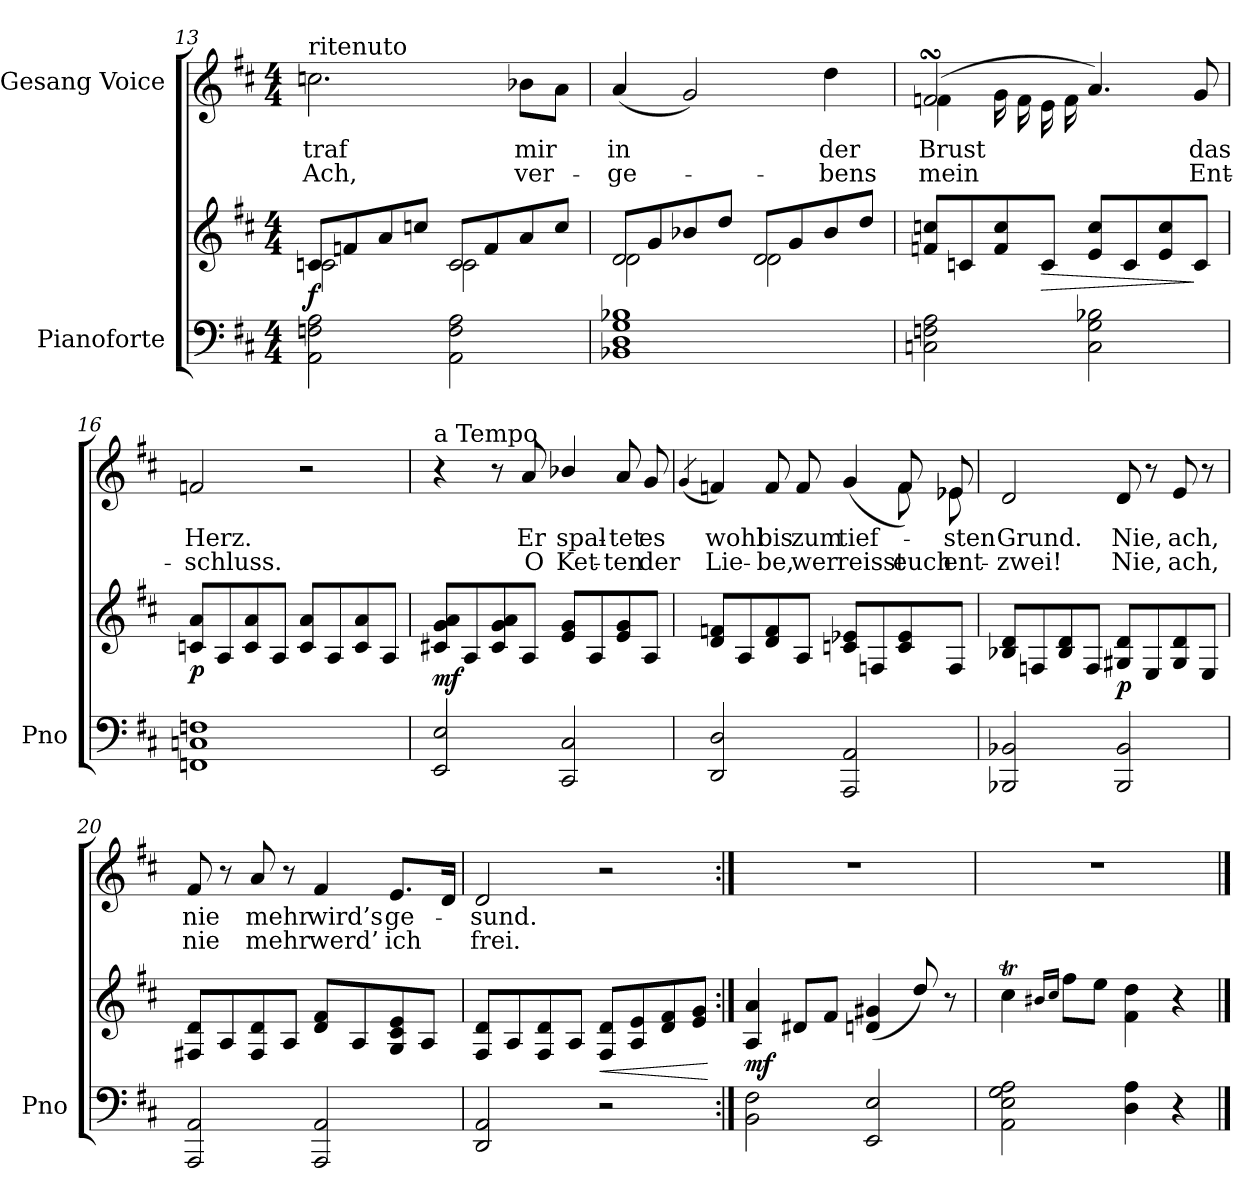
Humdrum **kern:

**kern	**kern	**dynam	**kern	**text	**text
*part2	*part2	*part2	*part1	*part1	*part1
*staff3	*staff2	*staff2/3	*staff1	*staff1	*staff1
*I"Pianoforte	*	*	*I"Gesang Voice	*	*
*I'Pno	*	*	*	*	*
*clefF4	*clefG2	*	*clefG2	*	*
*k[f#c#]	*k[f#c#]	*	*k[f#c#]	*	*
*M4/4	*M4/4	*	*M4/4	*	*
=13	=13	=13	=13	=13	=13
!	!	!	!LO:TX:a:t=ritenuto	!	!
!	!LO:N:head=open	!LO:DY:b	!	!	!
*	*^	*	*	*	*
2AA\ 2Fn\ 2A\	8cn/L	2c\	f	2.ccn\	traf	Ach,
.	8fn/	.	.	.	.	.
.	8a/	.	.	.	.	.
.	8ccn/J	.	.	.	.	.
!	!LO:N:head=open	!	!	!	!	!
2AA\ 2F\ 2A\	8c/L	2c\	.	.	.	.
.	8f/	.	.	.	.	.
.	8a/	.	.	8b-X\L	mir	ver-
.	8cc/J	.	.	8a\J	.	.
=14	=14	=14	=14	=14	=14	=14
!	!LO:N:head=open	!	!	!	!	!
1BB-X 1D 1G 1B-X	8d/L	2d\	.	(4a/	in	-ge-
.	8g/	.	.	.	.	.
.	8b-X/	.	.	2g/)	.	.
.	8dd/J	.	.	.	.	.
!	!LO:N:head=open	!	!	!	!	!
.	8d/L	2d\	.	.	.	.
.	8g/	.	.	.	.	.
.	8b-/	.	.	4dd\	der	-bens
.	8dd/J	.	.	.	.	.
*	*v	*v	*	*	*	*
=15	=15	=15	=15	=15	=15
*	*	*	*^	*	*
2Cn\ 2Fn\ 2A\	8fn/ 8ccn/L	.	(<2fnsSSs/	4f!	Brust	mein
.	8cni/	.	.	.	.	.
.	8f/ 8cc/	.	.	16g!	.	.
.	.	.	.	16f!	.	.
!	!	!LO:HP:b	!	!	!	!
.	8c/J	>	.	16e!	.	.
.	.	.	.	16f!	.	.
2C\ 2G\ 2B-X\	8e/ 8cc/L	.	4.a/)	2ryy	.	.
.	8c/	.	.	.	.	.
.	8e/ 8cc/	.	.	.	.	.
.	8c/J	]	8g/	.	das	Ent-
*	*	*	*v	*v	*	*
=16	=16	=16	=16	=16	=16
!	!	!LO:DY:b	!	!	!
1FFn 1Cn 1Fn	8cn/ 8a/L	p	2fn/	Herz.	-schluss.
.	8A/	.	.	.	.
.	8c/ 8a/	.	.	.	.
.	8A/J	.	.	.	.
.	8c/ 8a/L	.	2r	.	.
.	8A/	.	.	.	.
.	8c/ 8a/	.	.	.	.
.	8A/J	.	.	.	.
=17	=17	=17	=17	=17	=17
!	!	!	!LO:TX:a:t=a Tempo	!	!
!	!	!LO:DY:b	!	!	!
2EE/ 2E/	8c#X/ 8g/ 8a/L	mf	4r	.	.
.	8A/	.	.	.	.
.	8c#/ 8g/ 8a/	.	8r	.	.
.	8A/J	.	8a/	Er	O
2CC#/ 2C#/	8e/ 8g/L	.	4b-X/	spal-	Ket-
.	8A/	.	.	.	.
.	8e/ 8g/	.	8a/	-tet	-ten
.	8A/J	.	8g/	es	der
=18	=18	=18	=18	=18	=18
.	.	.	(4qg/	.	.
*	*	*	*^	*	*
2DD/ 2D/	8d/ 8fn/L	.	4fn/)	2.ryy	wohl	Lie-
.	8A/	.	.	.	.	.
.	8d/ 8f/	.	8f/	.	bis	-be,
.	8A/J	.	8f/	.	zum	wer
2AAA/ 2AA/	8cn/ 8e-X/L	.	(4g/	.	tief-	reisst
.	8Fn/	.	.	.	.	.
.	8c/ 8e-/	.	8f/)	8f\	.	euch
.	8F/J	.	8e-X/	8e-\	-sten	ent-
*	*	*	*v	*v	*	*
=19	=19	=19	=19	=19	=19
2BBB-X/ 2BB-X/	8B-X/ 8d/L	.	2d/	Grund.	-zwei!
.	8Fn/	.	.	.	.
.	8B-/ 8d/	.	.	.	.
.	8F/J	.	.	.	.
!	!	!LO:DY:b	!	!	!
2BBB-/ 2BB-/	8G#X/ 8d/L	p	8d/	Nie,	Nie,
.	8E/	.	8r	.	.
.	8G#/ 8d/	.	8e/	ach,	ach,
.	8E/J	.	8r	.	.
=20	=20	=20	=20	=20	=20
2AAA/ 2AA/	8F#X/ 8d/L	.	8f#/	nie	nie
.	8A/	.	8r	.	.
.	8F#/ 8d/	.	8a/	mehr	mehr
.	8A/J	.	8r	.	.
2AAA/ 2AA/	8d/ 8f#/L	.	4f#/	wird’s	werd’
.	8A/	.	.	.	.
.	8G/ 8c#/ 8e/	.	8.e/L	ge-	ich
.	8A/J	.	.	.	.
.	.	.	16d/Jk	.	.
=21	=21	=21	=21	=21	=21
2DD/ 2AA/	8F#/ 8d/L	.	2d/	-sund.	frei.
.	8A/	.	.	.	.
.	8F#/ 8d/	.	.	.	.
.	8A/J	.	.	.	.
!	!	!LO:HP:b	!	!	!
2r	8F#/ 8d/L	<	2r	.	.
.	8A/ 8e/	.	.	.	.
.	8d/ 8f#/	.	.	.	.
.	8e/ 8g/J	.	.	.	.
.	.	[	.	.	.
=22:|!	=22:|!	=22:|!	=22:|!	=22:|!	=22:|!
!	!	!LO:DY:b	!	!	!
2BB\ 2F#\	4A/ 4a/	mf	1r	.	.
.	8d#X/L	.	.	.	.
.	8f#/J	.	.	.	.
2EE/ 2E/	(<4dn/ 4g#X/	.	.	.	.
.	8dd/)	.	.	.	.
.	8r	.	.	.	.
=23	=23	=23	=23	=23	=23
2AA\ 2E\ 2G\ 2A\	4cc#t\	.	1r	.	.
.	16qb#X/LL	.	.	.	.
.	16qcc#/JJ	.	.	.	.
.	8ff#\L	.	.	.	.
.	8ee\J	.	.	.	.
4D\ 4A\	4f#\ 4dd\	.	.	.	.
4r	4r	.	.	.	.
==	==	==	==	==	==
*-	*-	*-	*-	*-	*-
